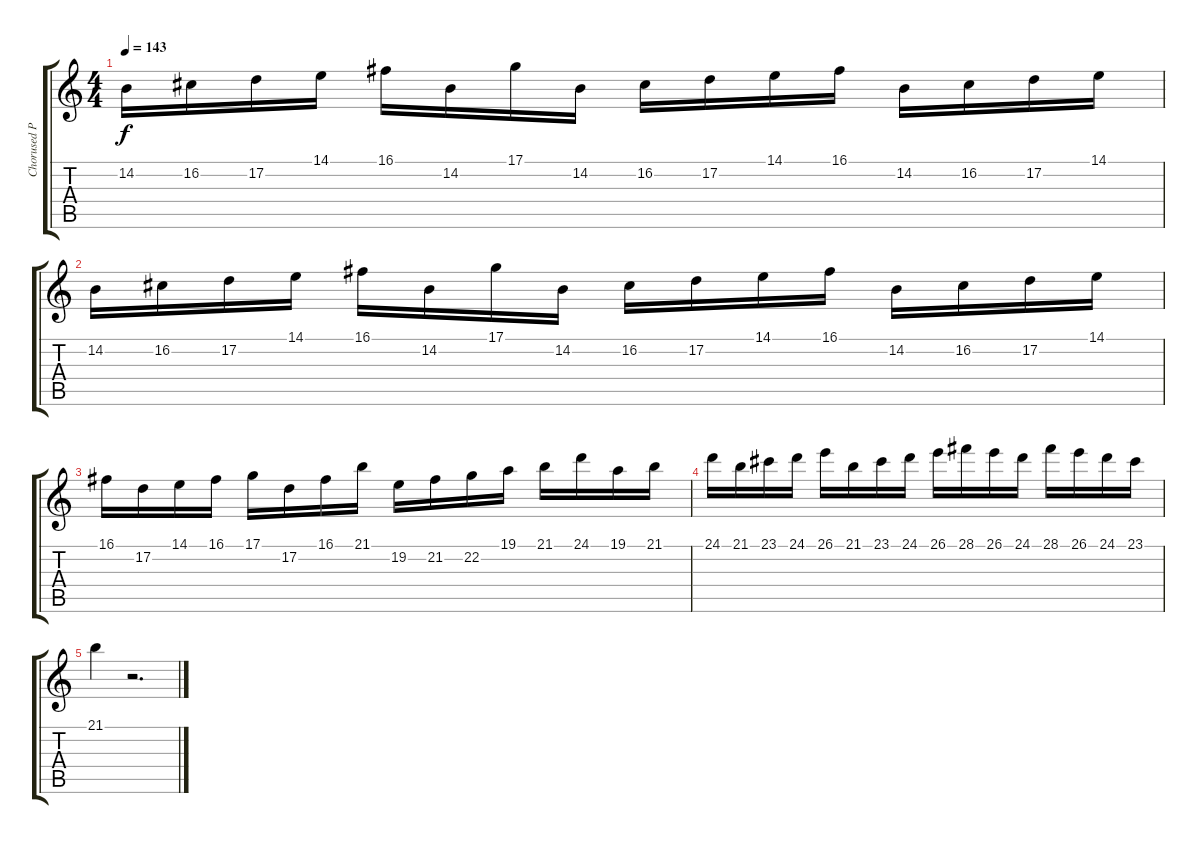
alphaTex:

\track ("Chorused Piano" "Chorused P") {instrument electricpiano2}
\staff {score tabs}
\tuning (D4 A3 F3 C3 G2 D2) {hide}
\ts (4 4)
\tempo 143
\clef g2
\ks c
14.2.16{dy f} 16.2.16 17.2.16 14.1.16 16.1.16 14.2.16 17.1.16 14.2.16 16.2.16 17.2.16 14.1.16 16.1.16 14.2.16 16.2.16 17.2.16 14.1.16 |
14.2.16 16.2.16 17.2.16 14.1.16 16.1.16 14.2.16 17.1.16 14.2.16 16.2.16 17.2.16 14.1.16 16.1.16 14.2.16 16.2.16 17.2.16 14.1.16 |
16.1.16 17.2.16 14.1.16 16.1.16 17.1.16 17.2.16 16.1.16 21.1.16 19.2.16 21.2.16 22.2.16 19.1.16 21.1.16 24.1.16 19.1.16 21.1.16 |
24.1.16 21.1.16 23.1.16 24.1.16 26.1.16 21.1.16 23.1.16 24.1.16 26.1.16 28.1.16 26.1.16 24.1.16 28.1.16 26.1.16 24.1.16 23.1.16 |
21.1.4 r.2{d}
